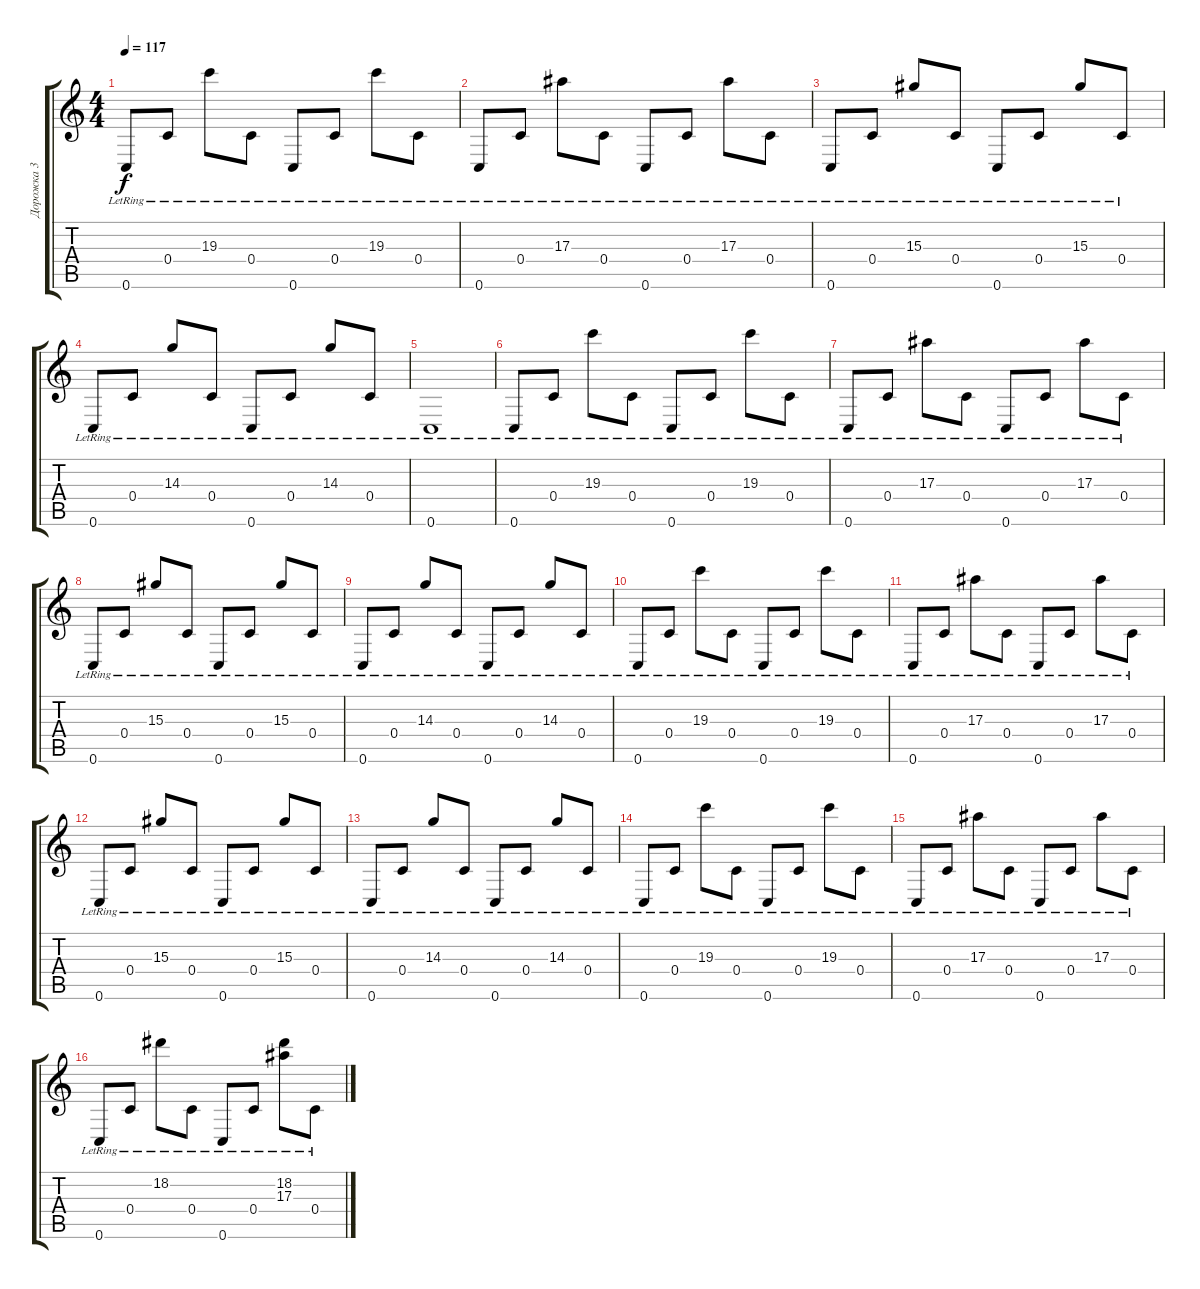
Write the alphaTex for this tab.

\track ("Дорожка 3" "Дорожка 3") {instrument electricguitarclean}
\staff {score tabs}
\tuning (D4 A3 F3 C3 G2 C2) {hide}
\ts (4 4)
\tempo 117
\clef g2
\ks c
0.6{lr}.8{dy f} 0.4{lr}.8 19.3{lr}.8 0.4{lr}.8 0.6{lr}.8 0.4{lr}.8 19.3{lr}.8 0.4{lr}.8 |
0.6{lr}.8 0.4{lr}.8 17.3{lr}.8 0.4{lr}.8 0.6{lr}.8 0.4{lr}.8 17.3{lr}.8 0.4{lr}.8 |
0.6{lr}.8 0.4{lr}.8 15.3{lr}.8 0.4{lr}.8 0.6{lr}.8 0.4{lr}.8 15.3{lr}.8 0.4{lr}.8 |
0.6{lr}.8 0.4{lr}.8 14.3{lr}.8 0.4{lr}.8 0.6{lr}.8 0.4{lr}.8 14.3{lr}.8 0.4{lr}.8 |
0.6{lr}.1 |
0.6{lr}.8 0.4{lr}.8 19.3{lr}.8 0.4{lr}.8 0.6{lr}.8 0.4{lr}.8 19.3{lr}.8 0.4{lr}.8 |
0.6{lr}.8 0.4{lr}.8 17.3{lr}.8 0.4{lr}.8 0.6{lr}.8 0.4{lr}.8 17.3{lr}.8 0.4{lr}.8 |
0.6{lr}.8 0.4{lr}.8 15.3{lr}.8 0.4{lr}.8 0.6{lr}.8 0.4{lr}.8 15.3{lr}.8 0.4{lr}.8 |
0.6{lr}.8 0.4{lr}.8 14.3{lr}.8 0.4{lr}.8 0.6{lr}.8 0.4{lr}.8 14.3{lr}.8 0.4{lr}.8 |
0.6{lr}.8 0.4{lr}.8 19.3{lr}.8 0.4{lr}.8 0.6{lr}.8 0.4{lr}.8 19.3{lr}.8 0.4{lr}.8 |
0.6{lr}.8 0.4{lr}.8 17.3{lr}.8 0.4{lr}.8 0.6{lr}.8 0.4{lr}.8 17.3{lr}.8 0.4{lr}.8 |
0.6{lr}.8 0.4{lr}.8 15.3{lr}.8 0.4{lr}.8 0.6{lr}.8 0.4{lr}.8 15.3{lr}.8 0.4{lr}.8 |
0.6{lr}.8 0.4{lr}.8 14.3{lr}.8 0.4{lr}.8 0.6{lr}.8 0.4{lr}.8 14.3{lr}.8 0.4{lr}.8 |
0.6{lr}.8 0.4{lr}.8 19.3{lr}.8 0.4{lr}.8 0.6{lr}.8 0.4{lr}.8 19.3{lr}.8 0.4{lr}.8 |
0.6{lr}.8 0.4{lr}.8 17.3{lr}.8 0.4{lr}.8 0.6{lr}.8 0.4{lr}.8 17.3{lr}.8 0.4{lr}.8 |
0.6{lr}.8 0.4{lr}.8 18.2{lr}.8 0.4{lr}.8 0.6{lr}.8 0.4{lr}.8 (18.2{lr} 17.3{lr}).8 0.4{lr}.8
